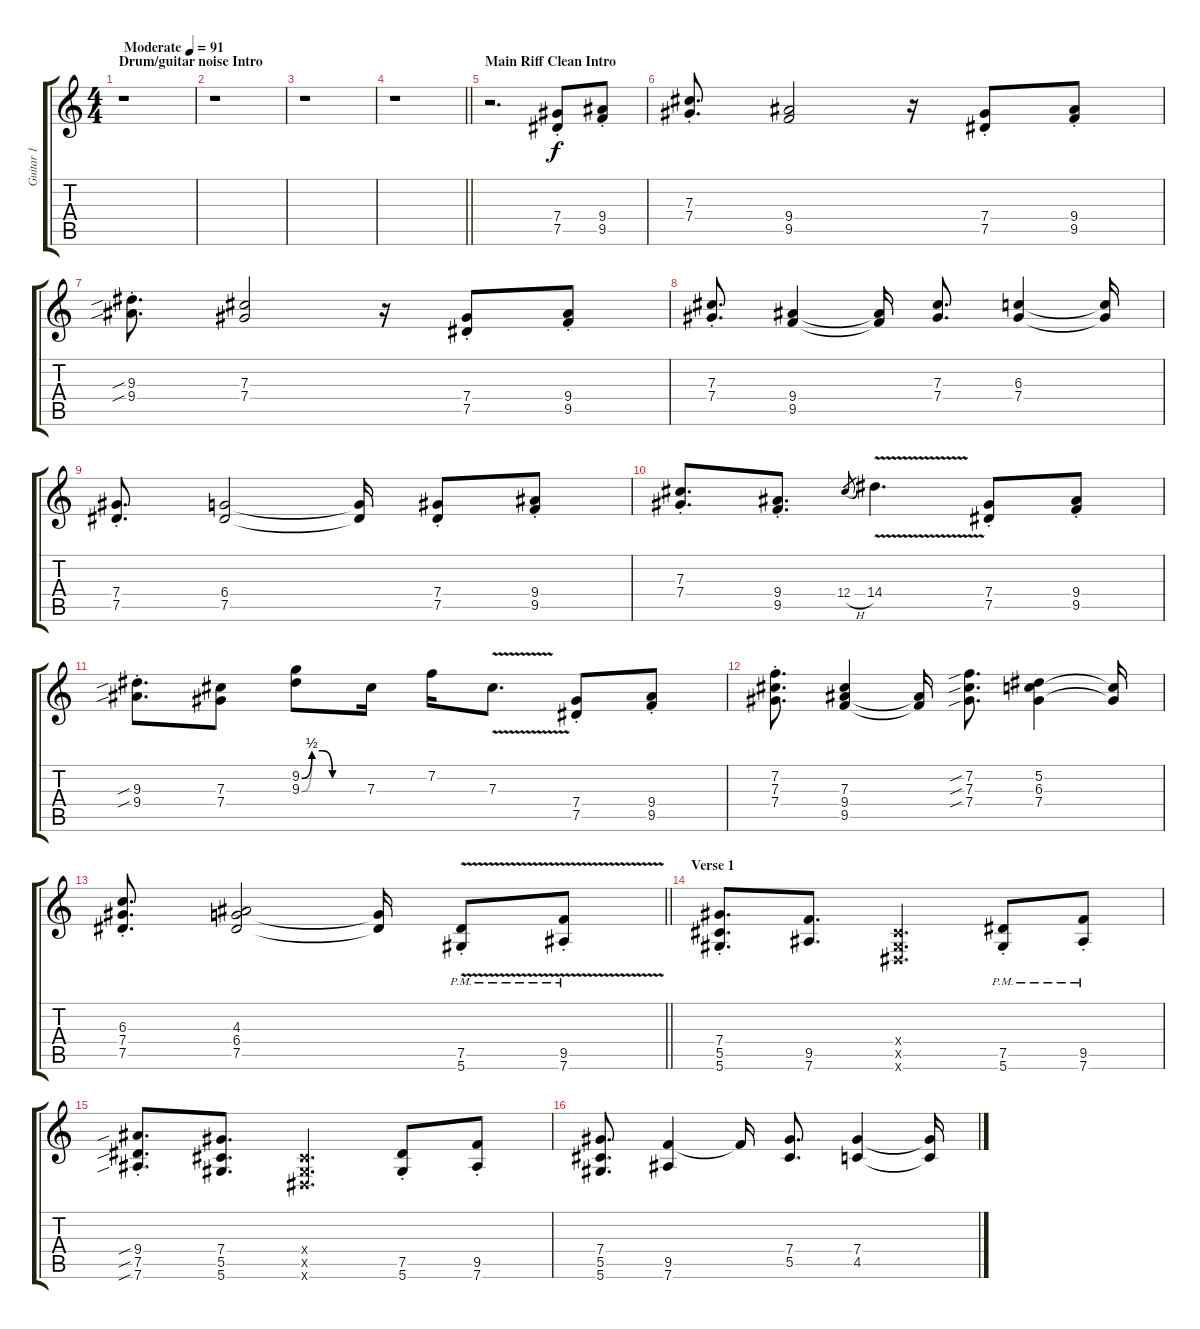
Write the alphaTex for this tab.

\track ("Guitar 1" "Guitar 1") {instrument electricguitarjazz}
\staff {score tabs}
\tuning (Eb4 Bb3 Gb3 Db3 Ab2 Eb2) {hide}
\ts (4 4)
\section ("" "Drum/guitar noise Intro")
\tempo (91 "Moderate")
\clef g2
\ks c
r.1{dy f instrument electricguitarjazz} |
r.1 |
r.1 |
\barLineRight lightlight
r.1 |
\section ("" "Main Riff Clean Intro")
r.2{d} (7.4{st} 7.5{st}).8 (9.4{st} 9.5{st}).8 |
(7.3{st} 7.4{st}).8{d} (9.4 9.5).2 r.16 (7.4{st} 7.5{st}).8 (9.4{st} 9.5{st}).8 |
(9.3{sib} 9.4{sib st}).8{d} (7.3 7.4).2 r.16 (7.4{st} 7.5{st}).8 (9.4{st} 9.5{st}).8 |
(7.3{st} 7.4{st}).8{d} (9.4 9.5).4 (9.4{t} 9.5{t}).16 (7.3 7.4).8{d} (6.3 7.4).4 (6.3{t} 7.4{t}).16 |
(7.4{st} 7.5{st}).8{d} (6.4 7.5).2 (6.4{t} 7.5{t}).16 (7.4{st} 7.5{st}).8 (9.4{st} 9.5{st}).8 |
(7.3{st} 7.4{st}).8{d} (9.4{st} 9.5{st}).8{d} 12.4{h}.8{gr} 14.4{v}.4{d} (7.4{st} 7.5{st}).8 (9.4{st} 9.5{st}).8 |
(9.3{sib st} 9.4{sib st}).8{d} (7.3 7.4).8 (9.2{be (custom 0 0 10 2 20 2 30 0 60 0)} 9.3{be (custom 0 0 10 2 20 2 30 0 60 0)}).8 7.3.16 7.2.16 7.3{v}.8{d} (7.4{st} 7.5{st}).8 (9.4{st} 9.5{st}).8 |
(7.2 7.3{st} 7.4{st}).8{d} (7.3 9.4 9.5).4 (9.4{t} 9.5{t}).16 (7.2{sib} 7.3{sib} 7.4{sib}).8{d} (5.2 6.3 7.4).4 (6.3{t} 7.4{t}).16 |
\barLineRight lightlight
(6.3 7.4{st} 7.5{st}).8{d} (4.3 6.4 7.5).2 (6.4{t} 7.5{t}).16 (7.5{v pm st} 5.6).8{instrument distortionguitar} (9.5{v pm st} 7.6).8 |
\section ("" "Verse 1")
(7.4{st} 5.5 5.6).8{d} (9.5 7.6).8{d} (0.4{x} 0.5{x} 0.6{x}).4{d} (7.5{pm st} 5.6{pm}).8 (9.5{pm st} 7.6{pm}).8 |
(9.4{sib st} 7.5{sib} 7.6{sib}).8{d} (7.4 5.5 5.6).8{d} (0.4{x} 0.5{x} 0.6{x}).4{d} (7.5{st} 5.6).8 (9.5{st} 7.6).8 |
(7.4 5.5 5.6).8{d} (9.5 7.6).4 9.5{t}.16 (7.4 5.5).8{d} (7.4 4.5).4 (7.4{t} 4.5{t}).16
